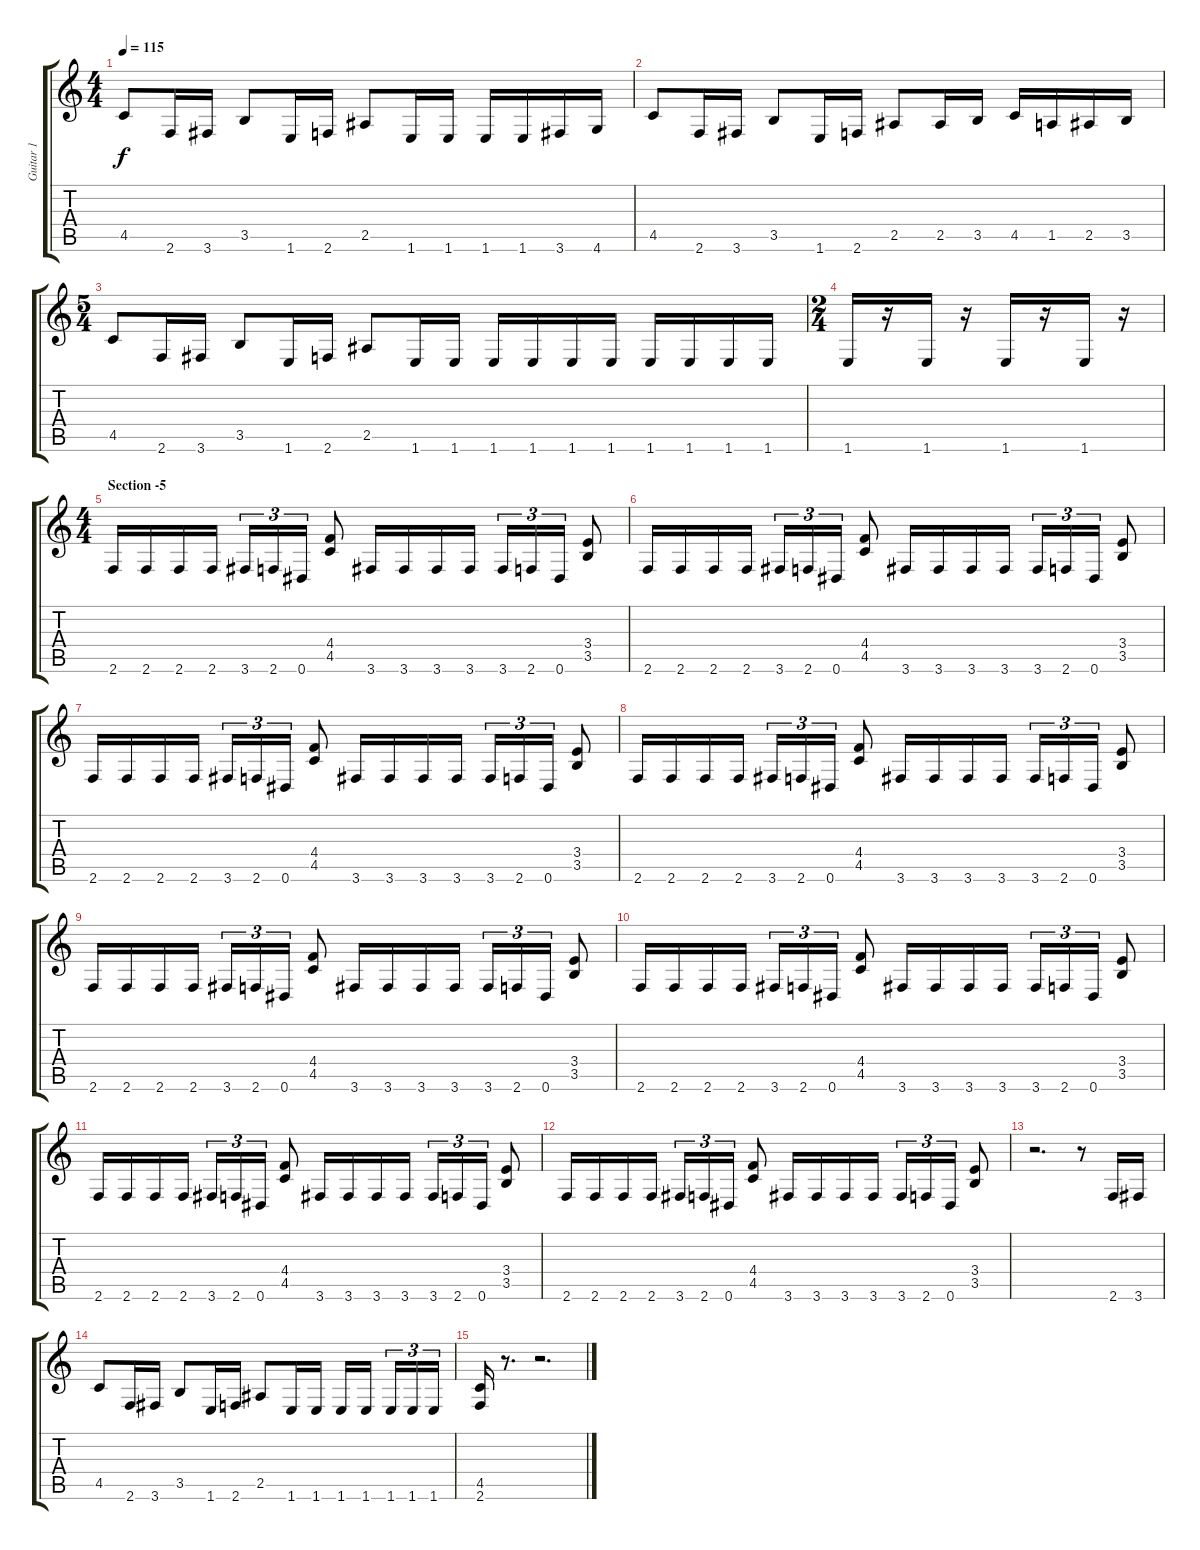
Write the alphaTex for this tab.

\track ("Guitar 1" "Guitar 1") {instrument overdrivenguitar}
\staff {score tabs}
\tuning (Eb4 Bb3 Gb3 Db3 Ab2 Eb2) {hide}
\ts (4 4)
\tempo 115
\clef g2
\ks c
4.5.8{dy f} 2.6.16 3.6.16 3.5.8 1.6.16 2.6.16 2.5.8 1.6.16 1.6.16 1.6.16 1.6.16 3.6.16 4.6.16 |
4.5.8 2.6.16 3.6.16 3.5.8 1.6.16 2.6.16 2.5.8 2.5.16 3.5.16 4.5.16 1.5.16 2.5.16 3.5.16 |
\ts (5 4)
4.5.8 2.6.16 3.6.16 3.5.8 1.6.16 2.6.16 2.5.8 1.6.16 1.6.16 1.6.16 1.6.16 1.6.16 1.6.16 1.6.16 1.6.16 1.6.16 1.6.16 |
\ts (2 4)
1.6.16 r.16 1.6.16 r.16 1.6.16 r.16 1.6.16 r.16 |
\ts (4 4)
\section ("" "Section -5")
2.6.16 2.6.16 2.6.16 2.6.16 3.6.16{tu (3 2)} 2.6.16{tu (3 2)} 0.6.16{tu (3 2)} (4.4 4.5).8 3.6.16 3.6.16 3.6.16 3.6.16 3.6.16{tu (3 2)} 2.6.16{tu (3 2)} 0.6.16{tu (3 2)} (3.4 3.5).8 |
2.6.16 2.6.16 2.6.16 2.6.16 3.6.16{tu (3 2)} 2.6.16{tu (3 2)} 0.6.16{tu (3 2)} (4.4 4.5).8 3.6.16 3.6.16 3.6.16 3.6.16 3.6.16{tu (3 2)} 2.6.16{tu (3 2)} 0.6.16{tu (3 2)} (3.4 3.5).8 |
2.6.16 2.6.16 2.6.16 2.6.16 3.6.16{tu (3 2)} 2.6.16{tu (3 2)} 0.6.16{tu (3 2)} (4.4 4.5).8 3.6.16 3.6.16 3.6.16 3.6.16 3.6.16{tu (3 2)} 2.6.16{tu (3 2)} 0.6.16{tu (3 2)} (3.4 3.5).8 |
2.6.16 2.6.16 2.6.16 2.6.16 3.6.16{tu (3 2)} 2.6.16{tu (3 2)} 0.6.16{tu (3 2)} (4.4 4.5).8 3.6.16 3.6.16 3.6.16 3.6.16 3.6.16{tu (3 2)} 2.6.16{tu (3 2)} 0.6.16{tu (3 2)} (3.4 3.5).8 |
2.6.16 2.6.16 2.6.16 2.6.16 3.6.16{tu (3 2)} 2.6.16{tu (3 2)} 0.6.16{tu (3 2)} (4.4 4.5).8 3.6.16 3.6.16 3.6.16 3.6.16 3.6.16{tu (3 2)} 2.6.16{tu (3 2)} 0.6.16{tu (3 2)} (3.4 3.5).8 |
2.6.16 2.6.16 2.6.16 2.6.16 3.6.16{tu (3 2)} 2.6.16{tu (3 2)} 0.6.16{tu (3 2)} (4.4 4.5).8 3.6.16 3.6.16 3.6.16 3.6.16 3.6.16{tu (3 2)} 2.6.16{tu (3 2)} 0.6.16{tu (3 2)} (3.4 3.5).8 |
2.6.16 2.6.16 2.6.16 2.6.16 3.6.16{tu (3 2)} 2.6.16{tu (3 2)} 0.6.16{tu (3 2)} (4.4 4.5).8 3.6.16 3.6.16 3.6.16 3.6.16 3.6.16{tu (3 2)} 2.6.16{tu (3 2)} 0.6.16{tu (3 2)} (3.4 3.5).8 |
2.6.16 2.6.16 2.6.16 2.6.16 3.6.16{tu (3 2)} 2.6.16{tu (3 2)} 0.6.16{tu (3 2)} (4.4 4.5).8 3.6.16 3.6.16 3.6.16 3.6.16 3.6.16{tu (3 2)} 2.6.16{tu (3 2)} 0.6.16{tu (3 2)} (3.4 3.5).8 |
r.2{d} r.8 2.6.16 3.6.16 |
4.5.8 2.6.16 3.6.16 3.5.8 1.6.16 2.6.16 2.5.8 1.6.16 1.6.16 1.6.16 1.6.16 1.6.16{tu (3 2)} 1.6.16{tu (3 2)} 1.6.16{tu (3 2)} |
(4.5 2.6).16 r.8{d} r.2{d}
